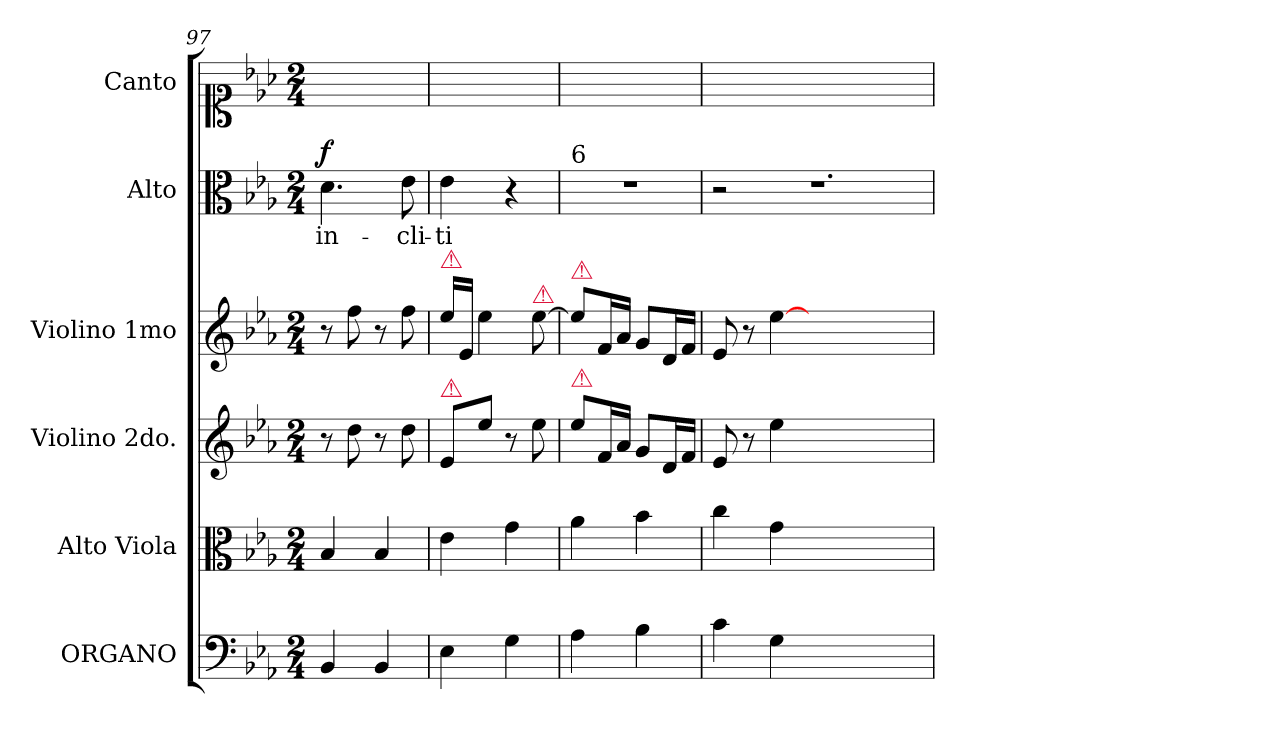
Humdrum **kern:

**kern	**kern	**kern	**kern	**kern	**text	**dynam	**kern
*part6	*part5	*part4	*part3	*part2	*part2	*part2	*part1
*staff6	*staff5	*staff4	*staff3	*staff2	*staff2	*staff2	*staff1
*I"ORGANO	*I"Alto Viola	*I"Violino 2do.	*I"Violino 1mo	*I"Alto	*	*	*I"Canto
*I'org	*I'a-vla	*I'vl 2	*I'vl 1	*I'A	*	*	*
*clefF4	*clefC3	*clefG2	*clefG2	*clefC3	*	*	*clefC1
*k[b-e-a-]	*k[b-e-a-]	*k[b-e-a-]	*k[b-e-a-]	*k[b-e-a-]	*	*	*k[b-e-a-]
*E-:	*E-:	*E-:	*E-:	*E-:	*	*	*E-:
*M2/4	*M2/4	*M2/4	*M2/4	*M2/4	*	*	*M2/4
=97	=97	=97	=97	=97	=97	=97	=97
!	!	!	!	!	!	!LO:DY:a	!
4BB-/	4B-/	8r	8r	4.d\	in-	f	2ryy
.	.	8dd\	8ff\	.	.	.	.
4BB-/	4B-/	8r	8r	.	.	.	.
.	.	8dd\	8ff\	8e-\	-cli-	.	.
=98	=98	=98	=98	=98	=98	=98	=98
!	!	!	!LO:TX:a:color=crimson:t=⚠	!	!	!	!
!	!	!LO:TX:a:color=crimson:t=⚠	!	!	!	!	!
4E-\	4e-\	8e-/L	16ee-\LL	4e-\	-ti	.	2ryy
.	.	.	16e-/JJ	.	.	.	.
.	.	8ee-\J	4ee-\	.	.	.	.
4G\	4g\	8r	.	4r	.	.	.
!	!	!	!LO:TX:a:color=crimson:t=⚠	!	!	!	!
.	.	8ee-\	[8ee-\	.	.	.	.
=99	=99	=99	=99	=99	=99	=99	=99
!	!	!	!	!LO:TX:a:t=6	!	!	!
!	!	!	!LO:TX:a:color=crimson:t=⚠	!	!	!	!
!	!	!LO:TX:a:color=crimson:t=⚠	!	!	!	!	!
4A-\	4a-\	8ee-\L	8ee-\L]	2r	.	.	2ryy
.	.	16f/L	16f/L	.	.	.	.
.	.	16a-/JJ	16a-/JJ	.	.	.	.
4B-\	4b-\	8g/L	8g/L	.	.	.	.
.	.	16d/L	16d/L	.	.	.	.
.	.	16f/JJ	16f/JJ	.	.	.	.
=100	=100	=100	=100	=100	=100	=100	=100
4c\	4cc\	8e-/	8e-/	2r	.	.	2ryy
.	.	8r	8r	.	.	.	.
4G\	4g\	4ee-\	[4ee-\	.	.	.	.
1.ryy	1.ryy	1.ryy	1.ryy	1.r	.	.	1.ryy
=	=	=	=	=	=	=	=
*-	*-	*-	*-	*-	*-	*-	*-
